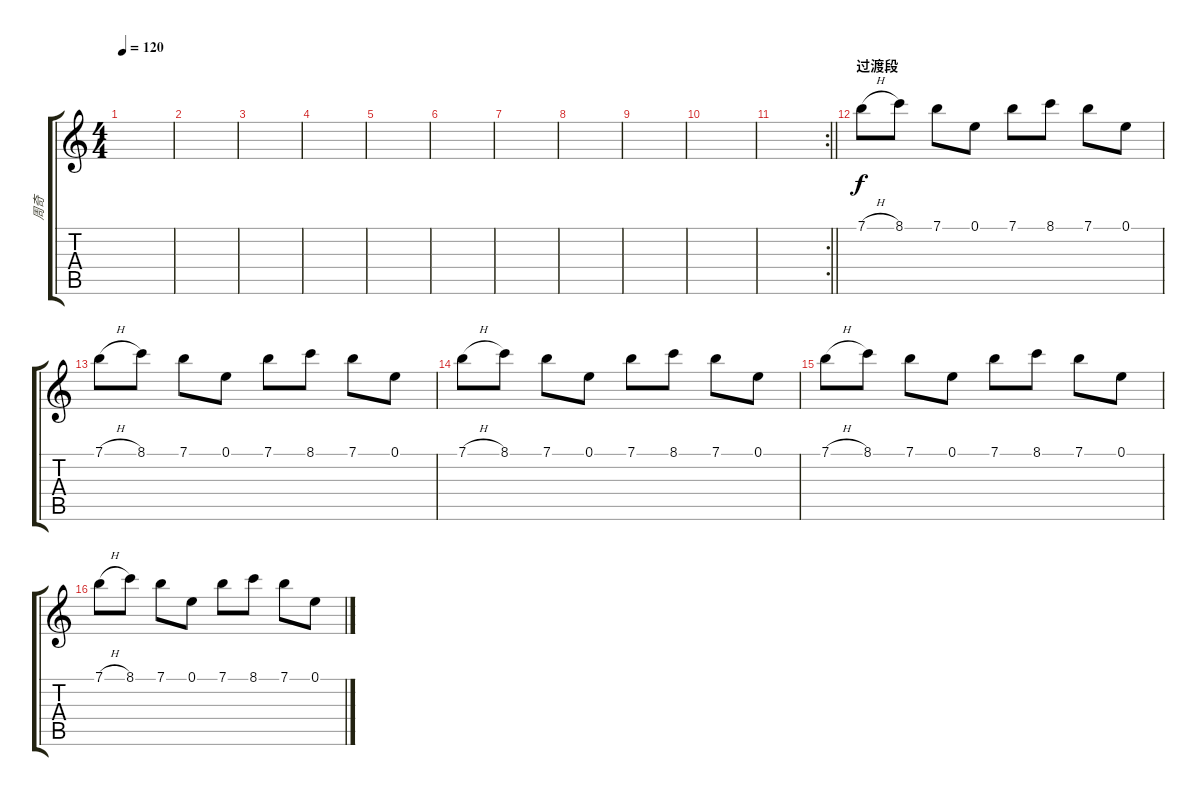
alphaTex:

\track ("周奇" "周奇") {instrument distortionguitar}
\staff {score tabs}
\tuning (E4 B3 G3 D3 A2 E2) {hide}
\ts (4 4)
\tempo 120
\clef g2
\ks c
|
|
|
|
|
|
|
|
|
|
\rc 2
\barLineRight lightlight
|
\section ("" "过渡段")
7.1{h}.8 8.1.8 7.1.8 0.1.8 7.1.8 8.1.8 7.1.8 0.1.8 |
7.1{h}.8 8.1.8 7.1.8 0.1.8 7.1.8 8.1.8 7.1.8 0.1.8 |
7.1{h}.8 8.1.8 7.1.8 0.1.8 7.1.8 8.1.8 7.1.8 0.1.8 |
7.1{h}.8 8.1.8 7.1.8 0.1.8 7.1.8 8.1.8 7.1.8 0.1.8 |
7.1{h}.8 8.1.8 7.1.8 0.1.8 7.1.8 8.1.8 7.1.8 0.1.8
